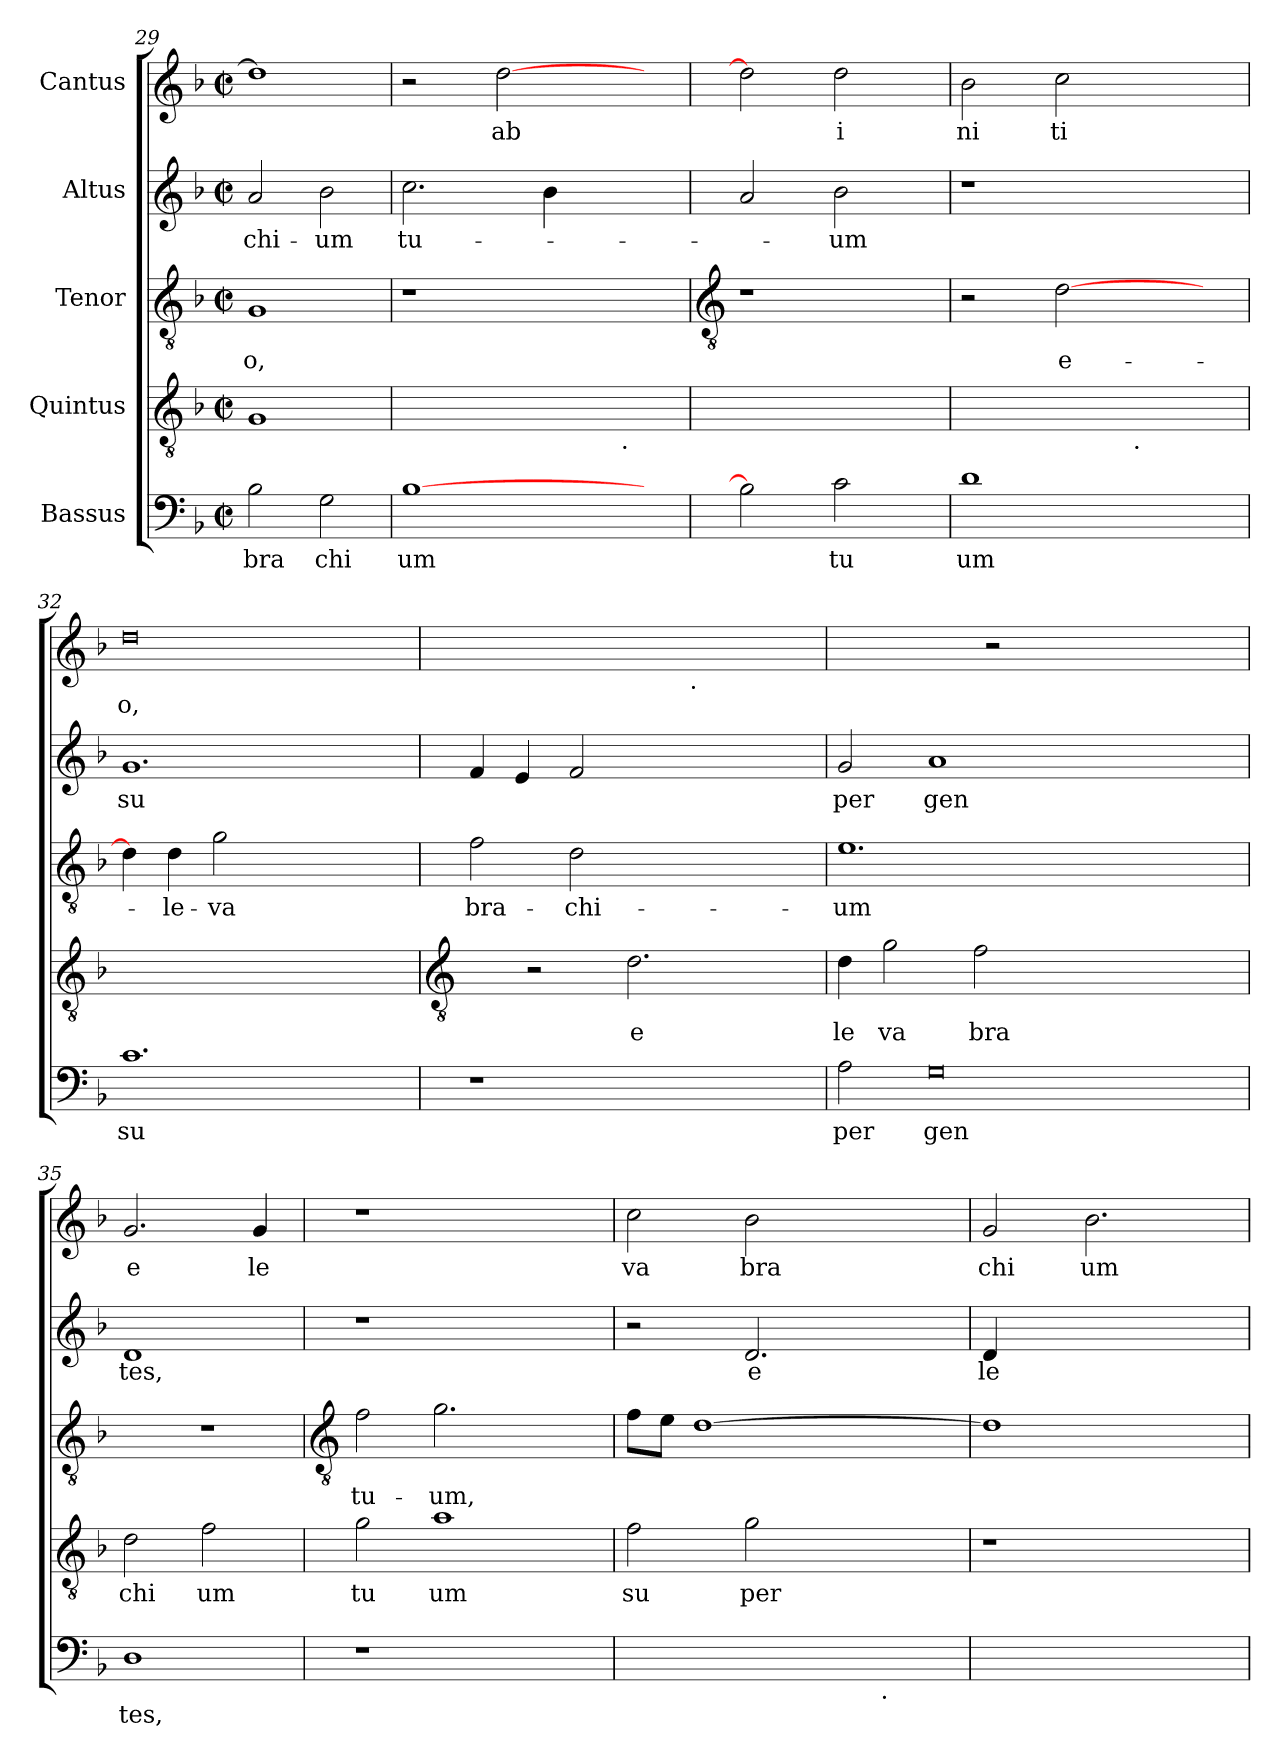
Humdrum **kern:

**kern	**text	**kern	**text	**kern	**text	**kern	**text	**kern	**text
*part5	*part5	*part4	*part4	*part3	*part3	*part2	*part2	*part1	*part1
*staff5	*staff5	*staff4	*staff4	*staff3	*staff3	*staff2	*staff2	*staff1	*staff1
*I"Bassus	*	*I"Quintus	*	*I"Tenor	*	*I"Altus	*	*I"Cantus	*
!!LO:LB:g=z
*clefF4	*	*clefGv2	*	*clefGv2	*	*clefG2	*	*clefG2	*
*k[b-]	*	*k[b-]	*	*k[b-]	*	*k[b-]	*	*k[b-]	*
*F:	*	*F:	*	*F:	*	*F:	*	*F:	*
*M2/2	*	*M2/2	*	*M2/2	*	*M2/2	*	*M2/2	*
*met(c|)	*	*met(c|)	*	*met(c|)	*	*met(c|)	*	*met(c|)	*
=29A	=29A	=29A	=29A	=29A	=29A	=29A	=29A	=29A	=29A
!	!LO:LY:b	!	!	!	!LO:LY:b	!	!LO:LY:b	!	!
2B-\	bra	1G	.	1G	o,	2a/	-chi-	1dd]	.
!	!LO:LY:b	!	!	!	!	!	!LO:LY:b	!	!
2G\	chi	.	.	.	.	2b-\	-um	.	.
=29B	=29B	=29B	=29B	=29B	=29B	=29B	=29B	=29B	=29B
!	!LO:LY:b	!	!	!	!	!	!LO:LY:b	!	!
[1B-	um	4ryy	.	1r	.	2.cc\	tu-	2r	.
.	.	4ryy	.	.	.	.	.	.	.
!	!	!	!	!	!	!	!	!	!LO:LY:b
.	.	4ryy	.	.	.	.	.	[2dd\	ab
.	.	32ryy	.	.	.	4b-\	.	.	.
.	.	32ryy	.	.	.	.	.	.	.
.	.	32ryy	.	.	.	.	.	.	.
.	.	32ryy	.	.	.	.	.	.	.
.	.	32ryy	.	.	.	.	.	.	.
.	.	32ryy	.	.	.	.	.	.	.
!	!	!LO:TX:b:t=.	!	!	!	!	!	!	!
.	.	32ryy	.	.	.	.	.	.	.
.	.	4ryy	.	.	.	.	.	.	.
8..ryy	.	.	.	8..ryy	.	8..ryy	.	8..ryy	.
!!LO:LB:g=z
=30A	=30A	=30A	=30A	=30A	=30A	=30A	=30A	=30A	=30A
*	*	*	*	*clefGv2	*	*	*	*	*
2B-\]	.	4ryy	.	1r	.	2a/	.	2dd\]	.
.	.	4ryy	.	.	.	.	.	.	.
!	!LO:LY:b	!	!	!	!	!	!LO:LY:b	!	!LO:LY:b
2c\	tu	4ryy	.	.	.	2b-\	-um	2dd\	i
.	.	32ryy	.	.	.	.	.	.	.
.	.	4ryy	.	.	.	.	.	.	.
32ryy	.	.	.	32ryy	.	32ryy	.	32ryy	.
=31A	=31A	=31A	=31A	=31A	=31A	=31A	=31A	=31A	=31A
!	!LO:LY:b	!	!	!	!	!	!	!	!LO:LY:b
1d	um	4ryy	.	2r	.	1r	.	2b-\	ni
.	.	4ryy	.	.	.	.	.	.	.
!	!	!	!	!	!LO:LY:b	!	!	!	!LO:LY:b
.	.	32ryy	.	[2d\	e-	.	.	2cc\	ti
.	.	32ryy	.	.	.	.	.	.	.
.	.	32ryy	.	.	.	.	.	.	.
.	.	32ryy	.	.	.	.	.	.	.
.	.	32ryy	.	.	.	.	.	.	.
.	.	32ryy	.	.	.	.	.	.	.
!	!	!LO:TX:b:t=.	!	!	!	!	!	!	!
.	.	32ryy	.	.	.	.	.	.	.
.	.	4ryy	.	.	.	.	.	.	.
.	.	4ryy	.	.	.	.	.	.	.
8..ryy	.	.	.	8..ryy	.	8..ryy	.	8..ryy	.
!!LO:LB:g=z
=32	=32	=32	=32	=32	=32	=32	=32	=32	=32
!	!LO:LY:b	!	!	!	!	!	!LO:LY:b	!	!LO:LY:b
1.c	su	4ryy	.	4d\]	.	1.g	su	0dd	o,
!	!	!	!	!	!LO:LY:b	!	!	!	!
.	.	1..ryy	.	4d\	-le-	.	.	.	.
!	!	!	!	!	!LO:LY:b	!	!	!	!
.	.	.	.	2g\	-va	.	.	.	.
.	.	.	.	1ryy	.	.	.	.	.
2ryy	.	.	.	.	.	2ryy	.	.	.
!!LO:LB:g=z
=33A	=33A	=33A	=33A	=33A	=33A	=33A	=33A	=33A	=33A
*	*	*clefGv2	*	*	*	*	*	*	*
!	!	!	!	!	!LO:LY:b	!	!	!	!
1r	.	4ryy	.	2f\	bra-	4f/	.	4ryy	.
.	.	32ryy	.	.	.	4e/	.	4ryy	.
.	.	2r	.	.	.	.	.	.	.
!	!	!	!	!	!LO:LY:b	!	!	!	!
.	.	.	.	2d\	-chi-	2f/	.	4ryy	.
.	.	.	.	.	.	.	.	32ryy	.
!	!	!	!LO:LY:b	!	!	!	!	!	!
.	.	2.d\	e	.	.	.	.	32ryy	.
.	.	.	.	.	.	.	.	32ryy	.
.	.	.	.	.	.	.	.	32ryy	.
.	.	.	.	.	.	.	.	32ryy	.
.	.	.	.	.	.	.	.	32ryy	.
!	!	!	!	!	!	!	!	!LO:TX:b:t=.	!
.	.	.	.	.	.	.	.	32ryy	.
.	.	.	.	.	.	.	.	4ryy	.
2ryy	.	.	.	2ryy	.	2ryy	.	.	.
.	.	.	.	.	.	.	.	4ryy	.
.	.	.	.	.	.	.	.	16ryy	.
32ryy	.	.	.	32ryy	.	32ryy	.	.	.
!!LO:LB:g=z
=34A	=34A	=34A	=34A	=34A	=34A	=34A	=34A	=34A	=34A
!	!LO:LY:b	!	!LO:LY:b	!	!LO:LY:b	!	!LO:LY:b	!	!
2A\	per	4d\	le	1.e	-um	2g/	per	4ryy	.
!	!	!	!LO:LY:b	!	!	!	!	!	!
.	.	2g\	va	.	.	.	.	4ryy	.
!	!LO:LY:b	!	!	!	!	!	!LO:LY:b	!	!
0G	gen	.	.	.	.	1a	gen	4ryy	.
!	!	!	!LO:LY:b	!	!	!	!	!	!
.	.	2f\	bra	.	.	.	.	32ryy	.
.	.	.	.	.	.	.	.	2r	.
.	.	1ryy	.	.	.	.	.	.	.
.	.	.	.	.	.	.	.	1ryy	.
.	.	.	.	1ryy	.	1ryy	.	.	.
.	.	4ryy	.	.	.	.	.	.	.
.	.	.	.	.	.	.	.	8..ryy	.
=35A	=35A	=35A	=35A	=35A	=35A	=35A	=35A	=35A	=35A
!	!LO:LY:b	!	!LO:LY:b	!	!	!	!LO:LY:b	!	!LO:LY:b
1D	tes,	2d\	chi	1r	.	1d	tes,	2.g/	e
!	!	!	!LO:LY:b	!	!	!	!	!	!
.	.	2f\	um	.	.	.	.	.	.
!	!	!	!	!	!	!	!	!	!LO:LY:b
.	.	.	.	.	.	.	.	4g/	le
!!LO:LB:g=z
=36	=36	=36	=36	=36	=36	=36	=36	=36	=36
*	*	*	*	*clefGv2	*	*	*	*	*
!	!	!	!LO:LY:b	!	!LO:LY:b	!	!	!	!
1r	.	2g\	tu	2f\	tu-	1r	.	1r	.
!	!	!	!LO:LY:b	!	!LO:LY:b	!	!	!	!
.	.	1a	um	2.g\	-um,	.	.	.	.
2ryy	.	.	.	.	.	2ryy	.	2ryy	.
.	.	.	.	4ryy	.	.	.	.	.
!!LO:LB:g=z
=37	=37	=37	=37	=37	=37	=37	=37	=37	=37
!	!	!	!LO:LY:b	!	!	!	!	!	!LO:LY:b
4ryy	.	2f\	su	8f\L	.	2r	.	2cc\	va
.	.	.	.	8e\J	.	.	.	.	.
4ryy	.	.	.	[1d	.	.	.	.	.
!	!	!	!LO:LY:b	!	!	!	!LO:LY:b	!	!LO:LY:b
4ryy	.	2g\	per	.	.	2.d/	e	2b-\	bra
32ryy	.	.	.	.	.	.	.	.	.
32ryy	.	.	.	.	.	.	.	.	.
32ryy	.	.	.	.	.	.	.	.	.
32ryy	.	.	.	.	.	.	.	.	.
32ryy	.	.	.	.	.	.	.	.	.
32ryy	.	.	.	.	.	.	.	.	.
!LO:TX:b:t=.	!	!	!	!	!	!	!	!	!
32ryy	.	.	.	.	.	.	.	.	.
4ryy	.	.	.	.	.	.	.	.	.
.	.	4ryy	.	.	.	.	.	4ryy	.
32ryy	.	.	.	.	.	.	.	.	.
=37A	=37A	=37A	=37A	=37A	=37A	=37A	=37A	=37A	=37A
!	!	!	!	!	!	!	!LO:LY:b	!	!LO:LY:b
4ryy	.	1r	.	1d]	.	4d/	le	2g/	chi
4ryy	.	.	.	.	.	1ryy	.	.	.
!	!	!	!	!	!	!	!	!	!LO:LY:b
4ryy	.	.	.	.	.	.	.	2.b-\	um
32ryy	.	.	.	.	.	.	.	.	.
4...ryy	.	.	.	.	.	.	.	.	.
.	.	4ryy	.	4ryy	.	.	.	.	.
=	=	=	=	=	=	=	=	=	=
*-	*-	*-	*-	*-	*-	*-	*-	*-	*-
